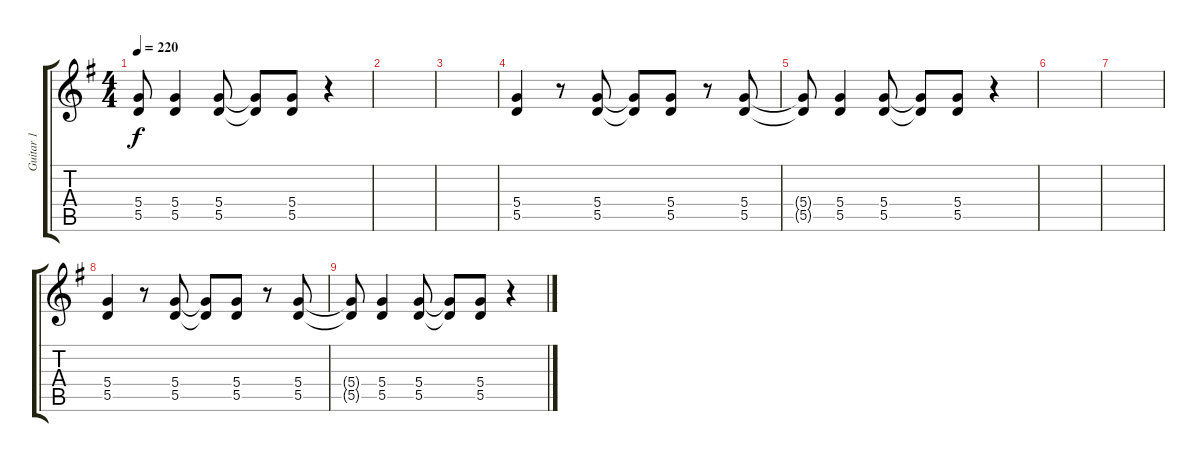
\track ("Guitar 1" "Guitar 1") {instrument distortionguitar}
\staff {score tabs}
\tuning (E4 B3 G3 D3 A2 E2) {hide}
\ts (4 4)
\tempo 220
\clef g2
\ks g
(5.4{t} 5.5{t}).8{dy f} (5.4 5.5).4 (5.4 5.5).8 (5.4{t} 5.5{t}).8 (5.4 5.5).8 r.4 |
|
|
(5.4 5.5).4 r.8 (5.4 5.5).8 (5.4{t} 5.5{t}).8 (5.4 5.5).8 r.8 (5.4 5.5).8 |
(5.4{t} 5.5{t}).8 (5.4 5.5).4 (5.4 5.5).8 (5.4{t} 5.5{t}).8 (5.4 5.5).8 r.4 |
|
|
(5.4 5.5).4 r.8 (5.4 5.5).8 (5.4{t} 5.5{t}).8 (5.4 5.5).8 r.8 (5.4 5.5).8 |
(5.4{t} 5.5{t}).8 (5.4 5.5).4 (5.4 5.5).8 (5.4{t} 5.5{t}).8 (5.4 5.5).8 r.4
